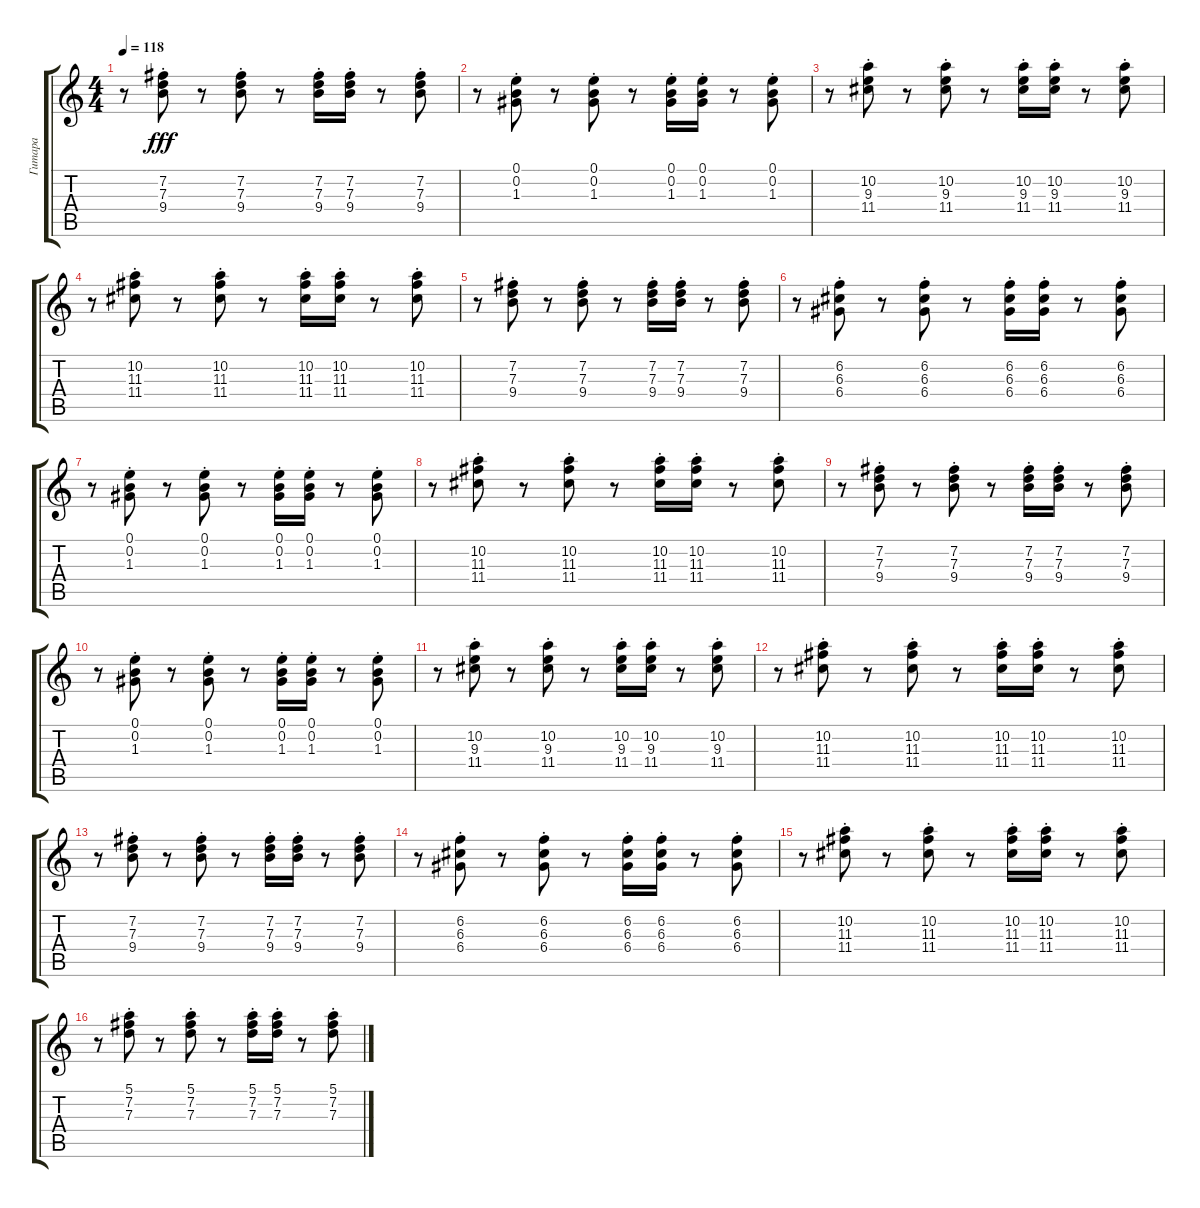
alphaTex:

\track ("Гитара" "Гитара") {instrument acousticguitarsteel}
\staff {score tabs}
\tuning (E4 B3 G3 D3 A2 E2) {hide}
\ts (4 4)
\tempo 118
\clef g2
\ks c
r.8{dy fff} (7.2{st} 7.3{st} 9.4{st}).8 r.8 (7.2{st} 7.3{st} 9.4{st}).8 r.8 (7.2{st} 7.3{st} 9.4{st}).16 (7.2{st} 7.3{st} 9.4{st}).16 r.8 (7.2{st} 7.3{st} 9.4{st}).8 |
r.8 (0.1{st} 0.2{st} 1.3{st}).8 r.8 (0.1{st} 0.2{st} 1.3{st}).8 r.8 (0.1{st} 0.2{st} 1.3{st}).16 (0.1{st} 0.2{st} 1.3{st}).16 r.8 (0.1{st} 0.2{st} 1.3{st}).8 |
r.8 (10.2{st} 9.3{st} 11.4{st}).8 r.8 (10.2{st} 9.3{st} 11.4{st}).8 r.8 (10.2{st} 9.3{st} 11.4{st}).16 (10.2{st} 9.3{st} 11.4{st}).16 r.8 (10.2{st} 9.3{st} 11.4{st}).8 |
r.8 (10.2{st} 11.3{st} 11.4{st}).8 r.8 (10.2{st} 11.3{st} 11.4{st}).8 r.8 (10.2{st} 11.3{st} 11.4{st}).16 (10.2{st} 11.3{st} 11.4{st}).16 r.8 (10.2{st} 11.3{st} 11.4{st}).8 |
r.8 (7.2{st} 7.3{st} 9.4{st}).8 r.8 (7.2{st} 7.3{st} 9.4{st}).8 r.8 (7.2{st} 7.3{st} 9.4{st}).16 (7.2{st} 7.3{st} 9.4{st}).16 r.8 (7.2{st} 7.3{st} 9.4{st}).8 |
r.8 (6.2{st} 6.3{st} 6.4{st}).8 r.8 (6.2{st} 6.3{st} 6.4{st}).8 r.8 (6.2{st} 6.3{st} 6.4{st}).16 (6.2{st} 6.3{st} 6.4{st}).16 r.8 (6.2{st} 6.3{st} 6.4{st}).8 |
r.8 (0.1{st} 0.2{st} 1.3{st}).8 r.8 (0.1{st} 0.2{st} 1.3{st}).8 r.8 (0.1{st} 0.2{st} 1.3{st}).16 (0.1{st} 0.2{st} 1.3{st}).16 r.8 (0.1{st} 0.2{st} 1.3{st}).8 |
r.8 (10.2{st} 11.3{st} 11.4{st}).8 r.8 (10.2{st} 11.3{st} 11.4{st}).8 r.8 (10.2{st} 11.3{st} 11.4{st}).16 (10.2{st} 11.3{st} 11.4{st}).16 r.8 (10.2{st} 11.3{st} 11.4{st}).8 |
r.8 (7.2{st} 7.3{st} 9.4{st}).8 r.8 (7.2{st} 7.3{st} 9.4{st}).8 r.8 (7.2{st} 7.3{st} 9.4{st}).16 (7.2{st} 7.3{st} 9.4{st}).16 r.8 (7.2{st} 7.3{st} 9.4{st}).8 |
r.8 (0.1{st} 0.2{st} 1.3{st}).8 r.8 (0.1{st} 0.2{st} 1.3{st}).8 r.8 (0.1{st} 0.2{st} 1.3{st}).16 (0.1{st} 0.2{st} 1.3{st}).16 r.8 (0.1{st} 0.2{st} 1.3{st}).8 |
r.8 (10.2{st} 9.3{st} 11.4{st}).8 r.8 (10.2{st} 9.3{st} 11.4{st}).8 r.8 (10.2{st} 9.3{st} 11.4{st}).16 (10.2{st} 9.3{st} 11.4{st}).16 r.8 (10.2{st} 9.3{st} 11.4{st}).8 |
r.8 (10.2{st} 11.3{st} 11.4{st}).8 r.8 (10.2{st} 11.3{st} 11.4{st}).8 r.8 (10.2{st} 11.3{st} 11.4{st}).16 (10.2{st} 11.3{st} 11.4{st}).16 r.8 (10.2{st} 11.3{st} 11.4{st}).8 |
r.8 (7.2{st} 7.3{st} 9.4{st}).8 r.8 (7.2{st} 7.3{st} 9.4{st}).8 r.8 (7.2{st} 7.3{st} 9.4{st}).16 (7.2{st} 7.3{st} 9.4{st}).16 r.8 (7.2{st} 7.3{st} 9.4{st}).8 |
r.8 (6.2{st} 6.3{st} 6.4{st}).8 r.8 (6.2{st} 6.3{st} 6.4{st}).8 r.8 (6.2{st} 6.3{st} 6.4{st}).16 (6.2{st} 6.3{st} 6.4{st}).16 r.8 (6.2{st} 6.3{st} 6.4{st}).8 |
r.8 (10.2{st} 11.3{st} 11.4{st}).8 r.8 (10.2{st} 11.3{st} 11.4{st}).8 r.8 (10.2{st} 11.3{st} 11.4{st}).16 (10.2{st} 11.3{st} 11.4{st}).16 r.8 (10.2{st} 11.3{st} 11.4{st}).8 |
r.8 (5.1{st} 7.2{st} 7.3{st}).8 r.8 (5.1{st} 7.2{st} 7.3{st}).8 r.8 (5.1{st} 7.2{st} 7.3{st}).16 (5.1{st} 7.2{st} 7.3{st}).16 r.8 (5.1{st} 7.2{st} 7.3{st}).8
